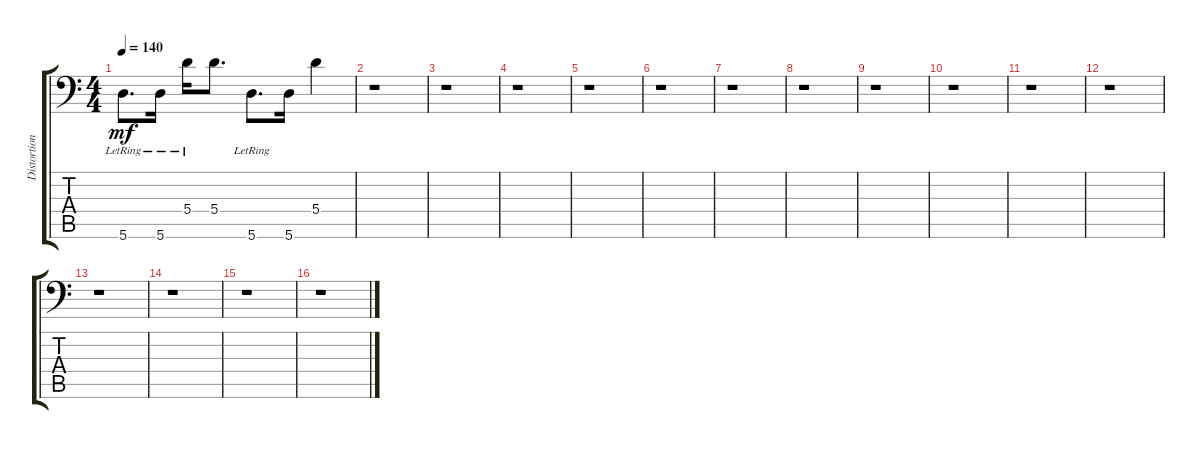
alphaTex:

\track ("Distortion Guitar" "Distortion") {instrument distortionguitar}
\staff {score tabs}
\tuning (B3 Gb3 D3 A2 E2 A1) {hide}
\ts (4 4)
\tempo 140
\clef f4
\ks c
5.6{lr}.8{d dy mf} 5.6{lr}.16 5.4{lr}.16 5.4.8{d} 5.6{lr}.8{d} 5.6.16 5.4.4 |
r.1 |
r.1 |
r.1 |
r.1 |
r.1 |
r.1 |
r.1 |
r.1 |
r.1 |
r.1 |
r.1 |
r.1 |
r.1 |
r.1 |
r.1
